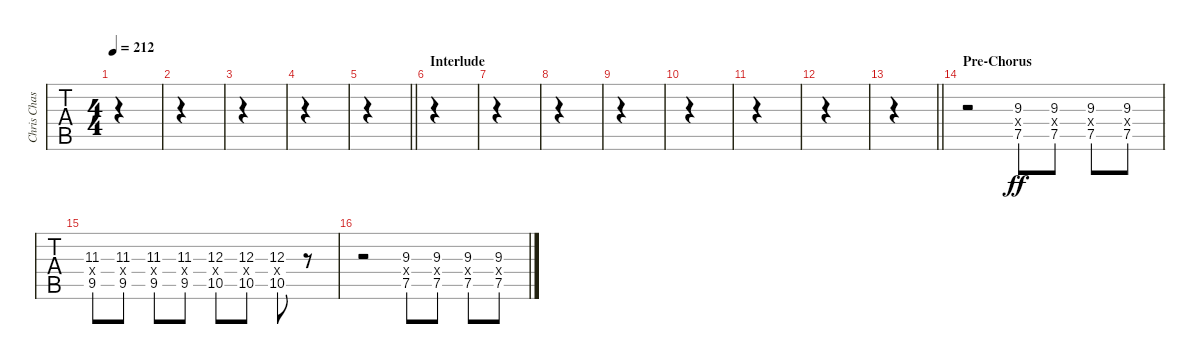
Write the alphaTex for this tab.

\track ("Chris Chasse - Guitar Two" "Chris Chas") {instrument distortionguitar}
\staff {tabs}
\tuning (Eb4 Bb3 Gb3 Db3 Ab2 Eb2) {hide}
\ts (4 4)
\tempo 212
\clef g2
\ks c
|
|
|
|
\barLineRight lightlight
|
\section ("" "Interlude")
|
|
|
|
|
|
|
\barLineRight lightlight
|
\section ("" "Pre-Chorus")
r.2 (9.3 7.4{x} 7.5).8{dy ff} (9.3 7.4{x} 7.5).8 (9.3 7.4{x} 7.5).8 (9.3 7.4{x} 7.5).8 |
(11.3 9.4{x} 9.5).8 (11.3 9.4{x} 9.5).8 (11.3 9.4{x} 9.5).8 (11.3 9.4{x} 9.5).8 (12.3 10.4{x} 10.5).8 (12.3 10.4{x} 10.5).8 (12.3 10.4{x} 10.5).8 r.8 |
r.2 (9.3 7.4{x} 7.5).8 (9.3 7.4{x} 7.5).8 (9.3 7.4{x} 7.5).8 (9.3 7.4{x} 7.5).8
